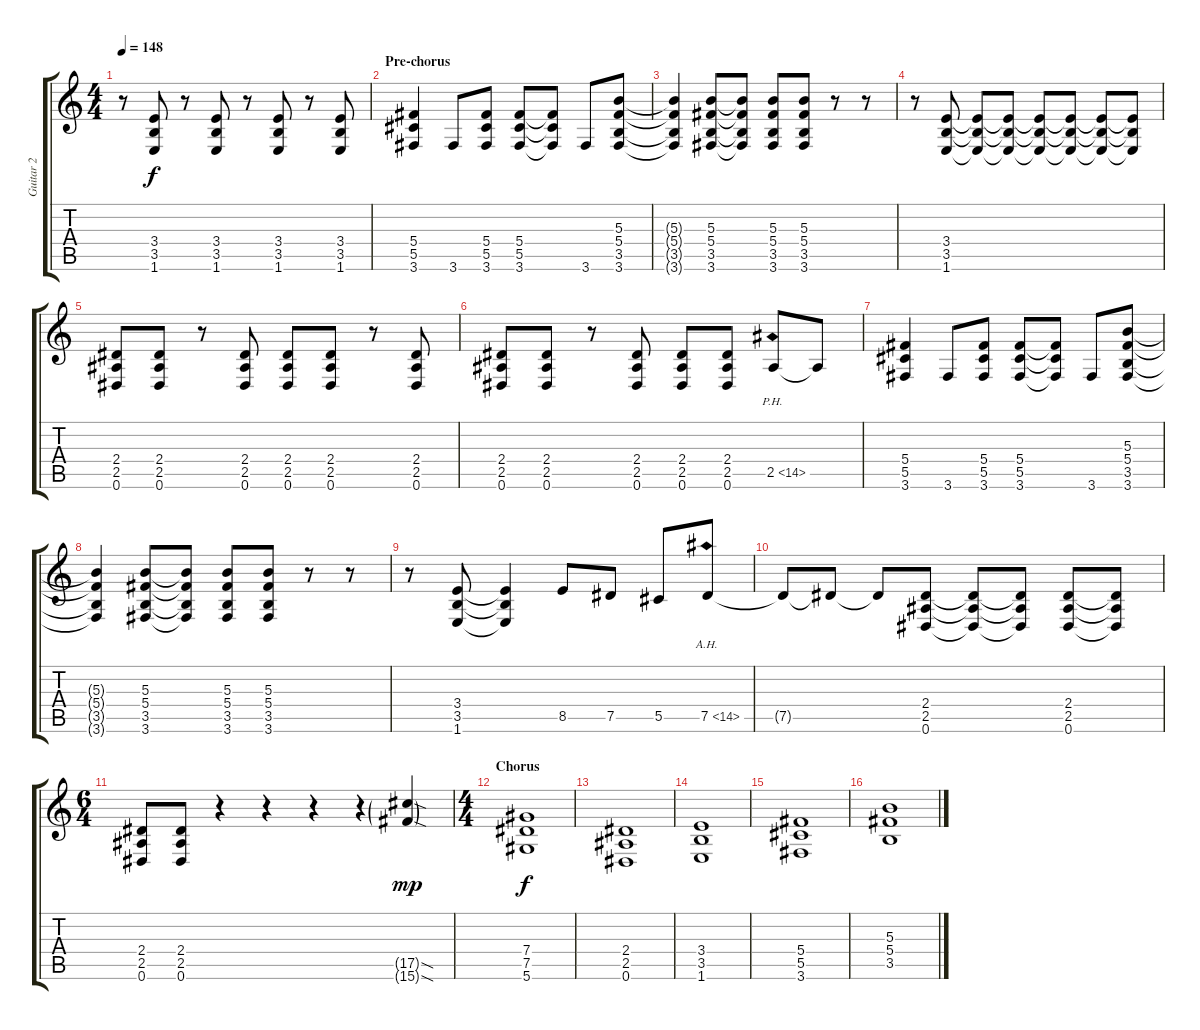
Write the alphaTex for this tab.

\track ("Guitar 2" "Guitar 2") {instrument distortionguitar}
\staff {score tabs}
\tuning (Eb4 Bb3 Gb3 Db3 Ab2 Eb2) {hide}
\ts (4 4)
\tempo 148
\clef g2
\ks c
r.8{dy f} (3.4 3.5 1.6).8 r.8 (3.4 3.5 1.6).8 r.8 (3.4 3.5 1.6).8 r.8 (3.4 3.5 1.6).8 |
\section ("" "Pre-chorus")
(5.4 5.5 3.6).4 3.6.8 (5.4 5.5 3.6).8 (5.4 5.5 3.6).8 (5.4{t} 5.5{t} 3.6{t}).8 3.6.8 (5.3 5.4 3.5 3.6).8 |
(5.3{t} 5.4{t} 3.5{t} 3.6{t}).4 (5.3 5.4 3.5 3.6).8 (5.3{t} 5.4{t} 3.5{t} 3.6{t}).8 (5.3 5.4 3.5 3.6).8 (5.3 5.4 3.5 3.6).8 r.8 r.8 |
r.8 (3.4 3.5 1.6).8 (3.4{t} 3.5{t} 1.6{t}).8 (3.4{t} 3.5{t} 1.6{t}).8 (3.4{t} 3.5{t} 1.6{t}).8 (3.4{t} 3.5{t} 1.6{t}).8 (3.4{t} 3.5{t} 1.6{t}).8 (3.4{t} 3.5{t} 1.6{t}).8 |
(2.4 2.5 0.6).8 (2.4 2.5 0.6).8 r.8 (2.4 2.5 0.6).8 (2.4 2.5 0.6).8 (2.4 2.5 0.6).8 r.8 (2.4 2.5 0.6).8 |
(2.4 2.5 0.6).8 (2.4 2.5 0.6).8 r.8 (2.4 2.5 0.6).8 (2.4 2.5 0.6).8 (2.4 2.5 0.6).8 2.5{ph 12}.8 2.5{t}.8 |
(5.4 5.5 3.6).4 3.6.8 (5.4 5.5 3.6).8 (5.4 5.5 3.6).8 (5.4{t} 5.5{t} 3.6{t}).8 3.6.8 (5.3 5.4 3.5 3.6).8 |
(5.3{t} 5.4{t} 3.5{t} 3.6{t}).4 (5.3 5.4 3.5 3.6).8 (5.3{t} 5.4{t} 3.5{t} 3.6{t}).8 (5.3 5.4 3.5 3.6).8 (5.3 5.4 3.5 3.6).8 r.8 r.8 |
r.8 (3.4 3.5 1.6).8 (3.4{t} 3.5{t} 1.6{t}).4 8.5.8 7.5.8 5.5.8 7.5{ah 7}.8 |
7.5{t}.8 7.5{t}.8 7.5{t}.8 (2.4 2.5 0.6).8 (2.4{t} 2.5{t} 0.6{t}).8 (2.4{t} 2.5{t} 0.6{t}).8 (2.4 2.5 0.6).8 (2.4{t} 2.5{t} 0.6{t}).8 |
\ts (6 4)
(2.4 2.5 0.6).8 (2.4 2.5 0.6).8 r.4 r.4 r.4 r.4 (17.5{sod g} 15.6{sod g}).4{dy mp} |
\ts (4 4)
\section ("" "Chorus")
(7.4 7.5 5.6).1{dy f} |
(2.4 2.5 0.6).1 |
(3.4 3.5 1.6).1 |
(5.4 5.5 3.6).1 |
(5.3 5.4 3.5).1
